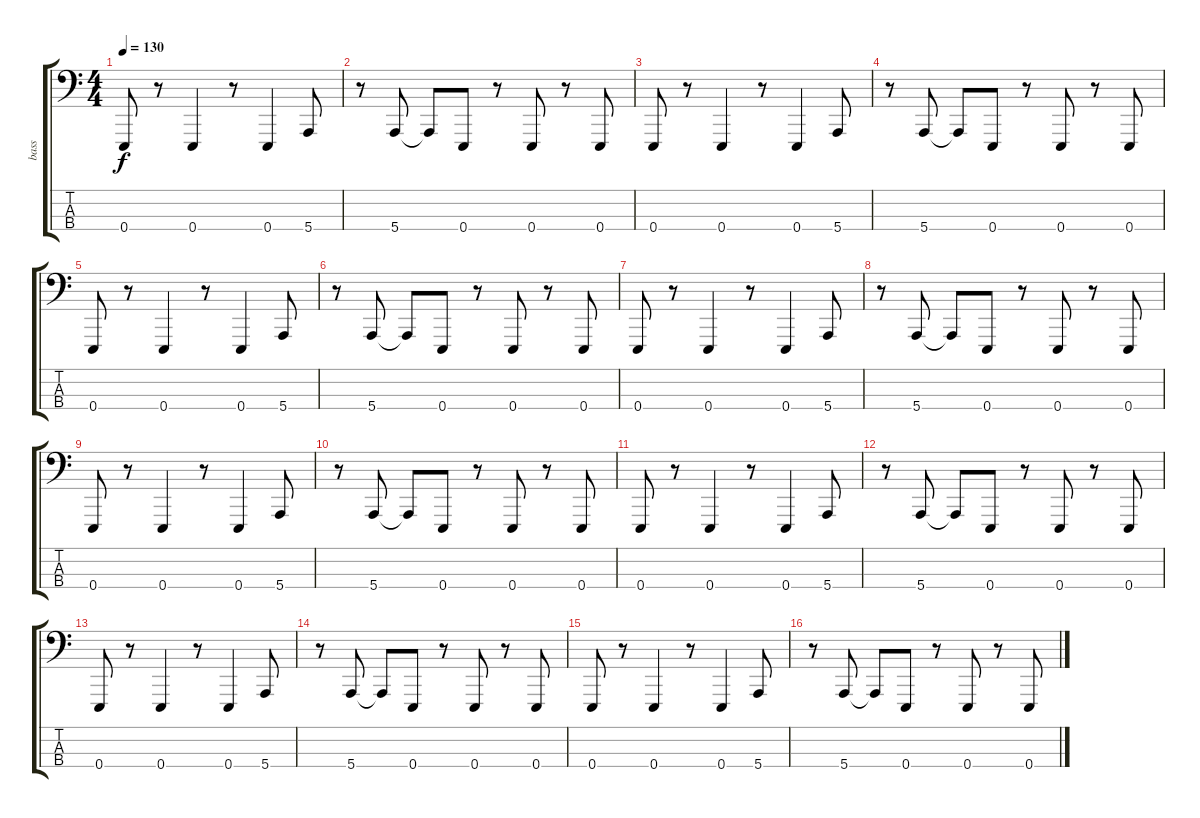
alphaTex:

\track ("bass" "bass") {instrument lead8bassandlead}
\staff {score tabs}
\tuning (G2 D2 A1 E1) {hide}
\ts (4 4)
\tempo 130
\clef f4
\ks c
0.4.8{dy f} r.8 0.4.4 r.8 0.4.4 5.4.8 |
r.8 5.4.8 5.4{t}.8 0.4.8 r.8 0.4.8 r.8 0.4.8 |
0.4.8 r.8 0.4.4 r.8 0.4.4 5.4.8 |
r.8 5.4.8 5.4{t}.8 0.4.8 r.8 0.4.8 r.8 0.4.8 |
0.4.8 r.8 0.4.4 r.8 0.4.4 5.4.8 |
r.8 5.4.8 5.4{t}.8 0.4.8 r.8 0.4.8 r.8 0.4.8 |
0.4.8 r.8 0.4.4 r.8 0.4.4 5.4.8 |
r.8 5.4.8 5.4{t}.8 0.4.8 r.8 0.4.8 r.8 0.4.8 |
0.4.8 r.8 0.4.4 r.8 0.4.4 5.4.8 |
r.8 5.4.8 5.4{t}.8 0.4.8 r.8 0.4.8 r.8 0.4.8 |
0.4.8 r.8 0.4.4 r.8 0.4.4 5.4.8 |
r.8 5.4.8 5.4{t}.8 0.4.8 r.8 0.4.8 r.8 0.4.8 |
0.4.8 r.8 0.4.4 r.8 0.4.4 5.4.8 |
r.8 5.4.8 5.4{t}.8 0.4.8 r.8 0.4.8 r.8 0.4.8 |
0.4.8 r.8 0.4.4 r.8 0.4.4 5.4.8 |
r.8 5.4.8 5.4{t}.8 0.4.8 r.8 0.4.8 r.8 0.4.8
